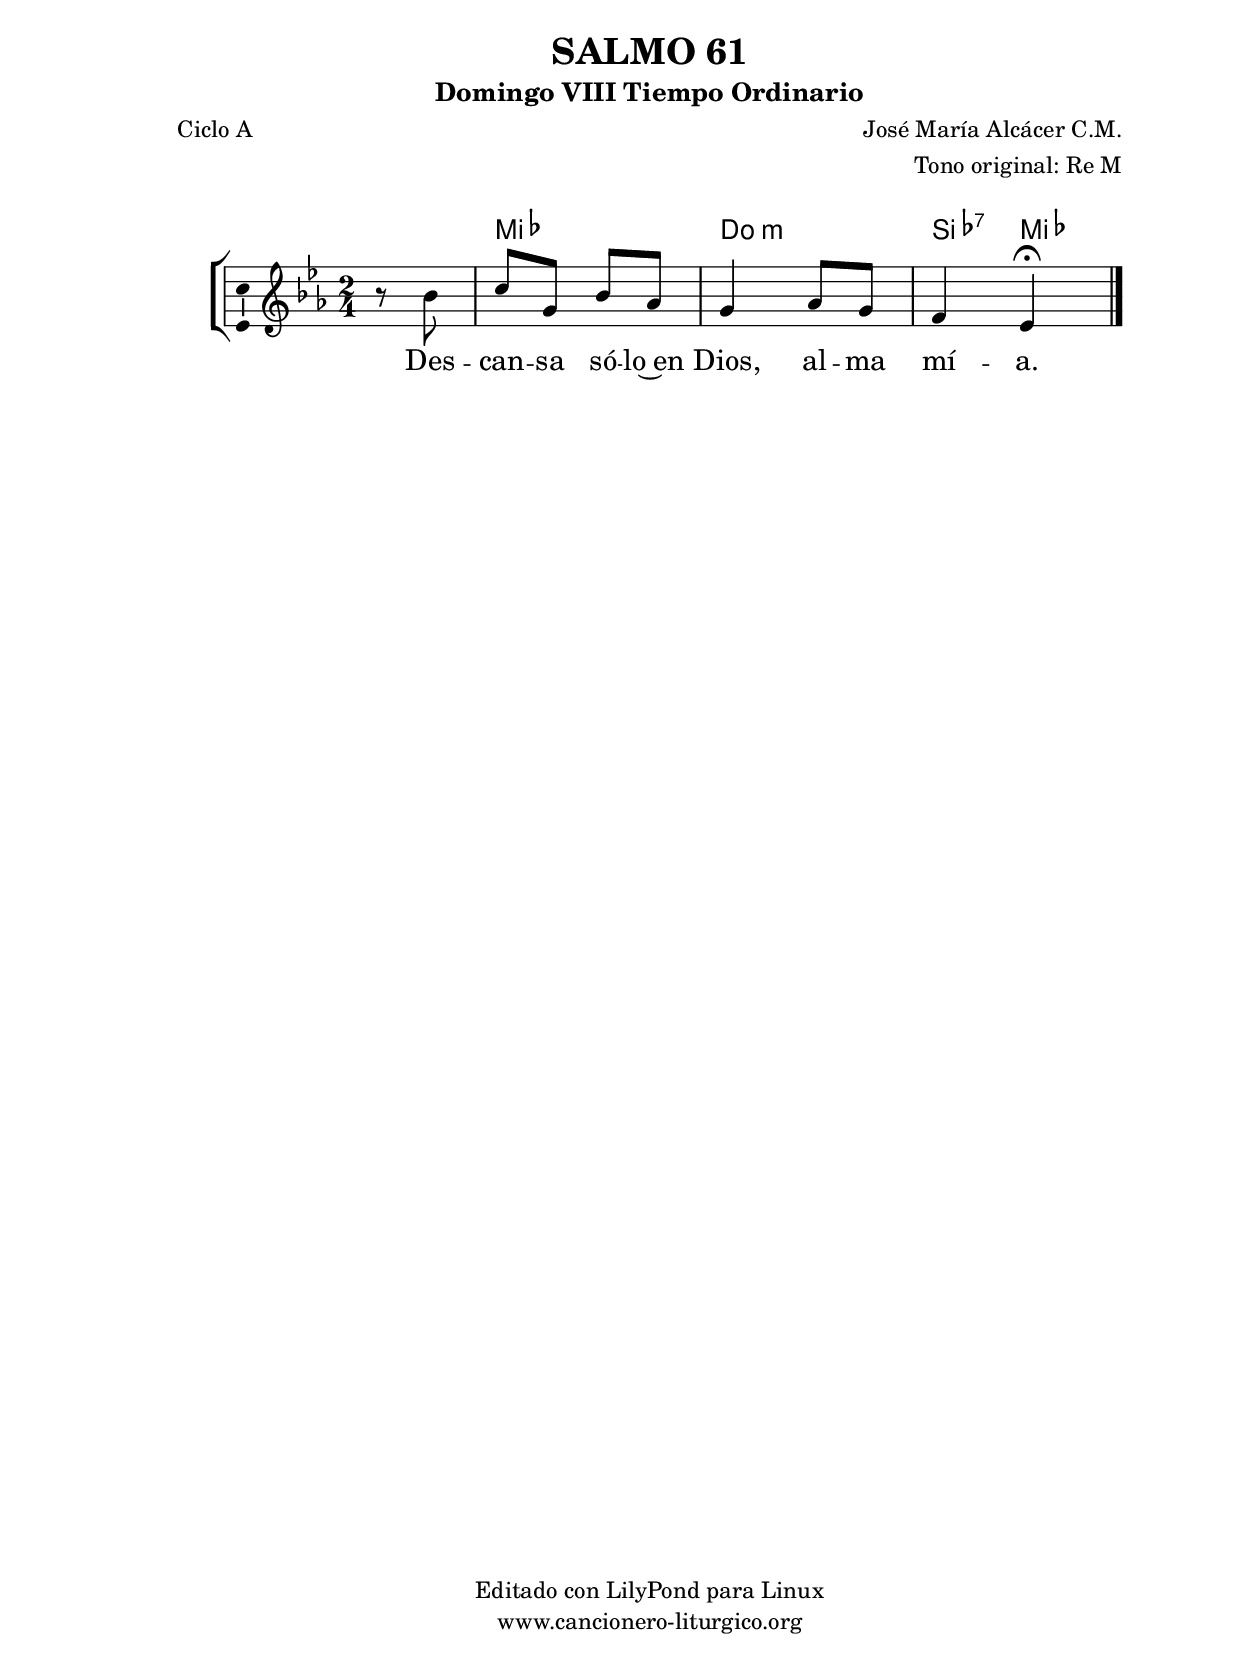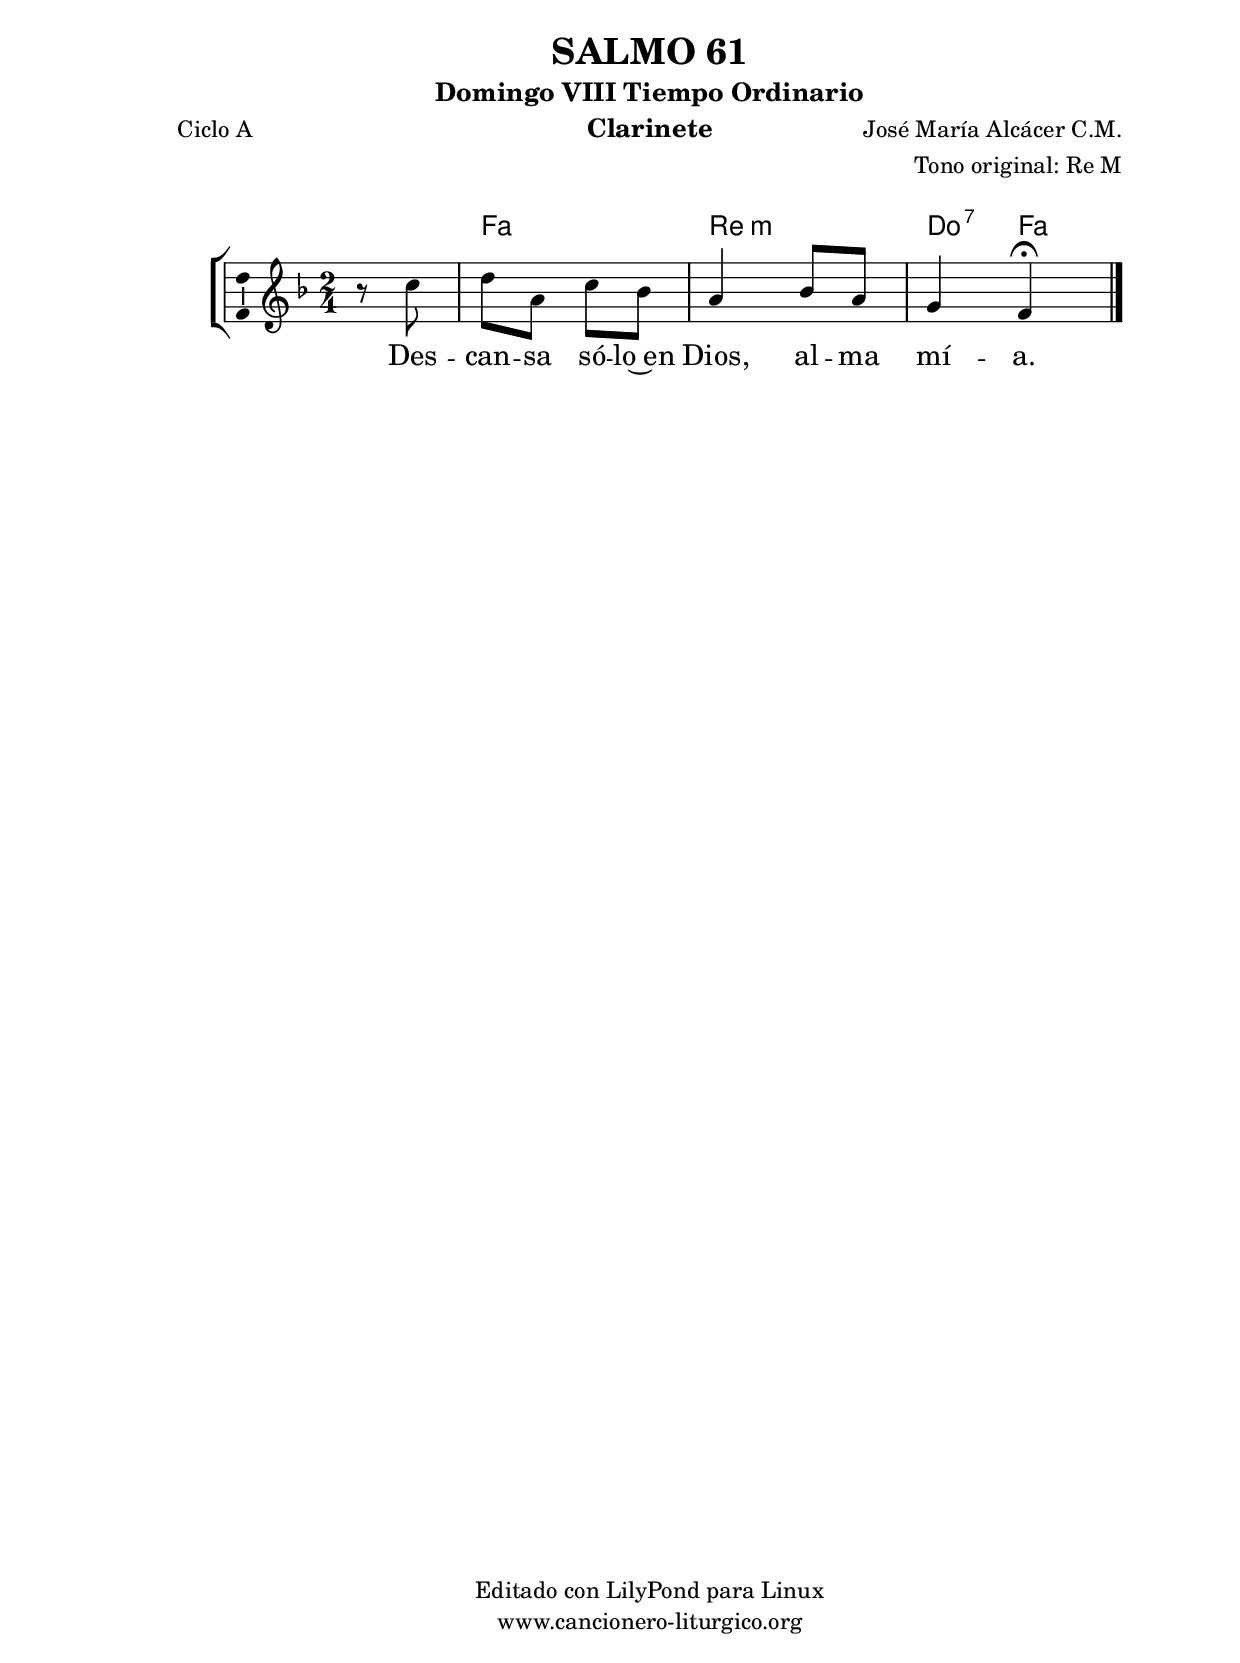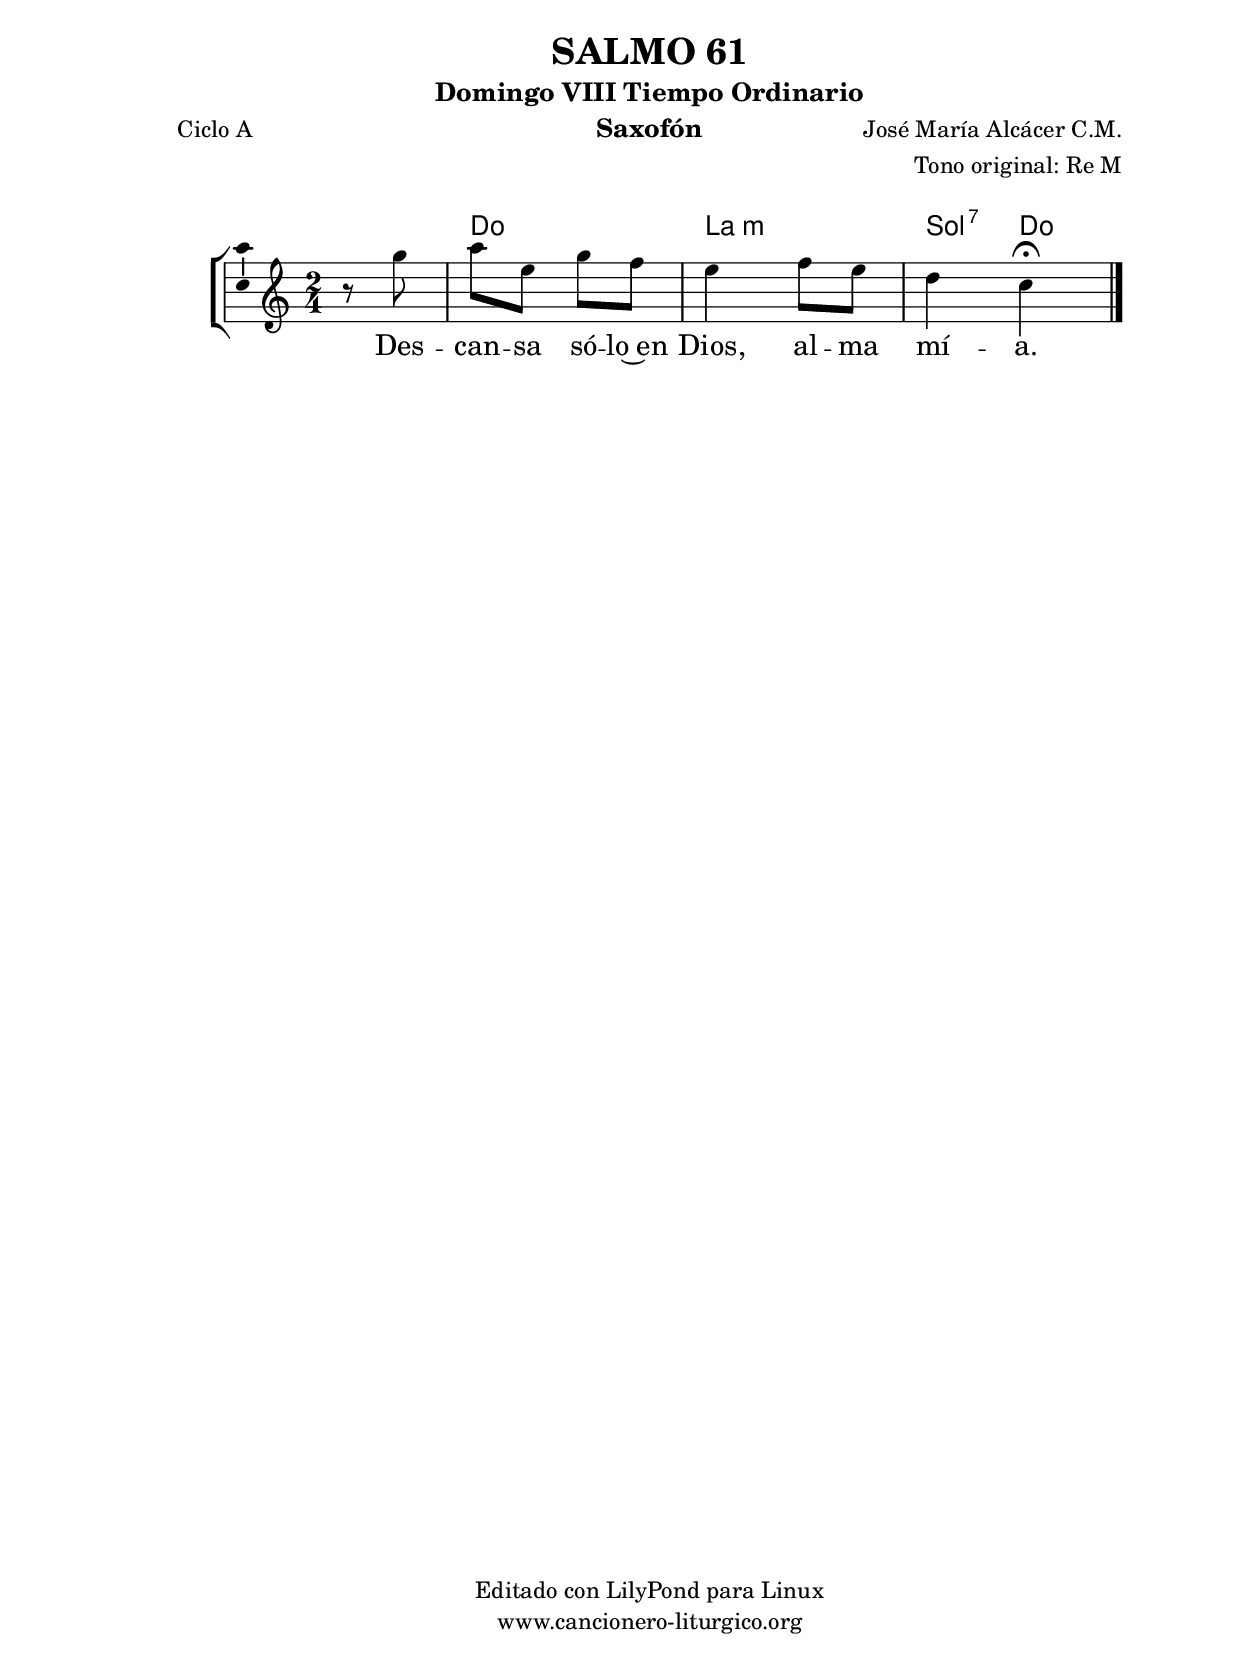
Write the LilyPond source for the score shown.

%
%para convertir .midi en .wav:
%timidity filename.midi -Ow -o finename.wav
%
%
%Para convertir de .wav a .mp3:
%lame -h -m j filename.wav
%
%
%para escuchar el midi:
%timidity nombrefichero.midi
%


%versión de lilypond para la que se ha escrito esta partitura:
\version "2.16.0"

	%Tamaño papel
	#(set-default-paper-size "a4")
	%Tamaño partitura
	#(set-global-staff-size 20)
	%No responde al pulsar sobre una nota
	#(ly:set-option 'point-and-click #f)

%parámetros del encabezamiento:
\header {
	title = "SALMO 61"
	subtitle = "Domingo VIII Tiempo Ordinario"
	composer = "José María Alcácer C.M."
	poet = "Ciclo A"
	meter = ""
	arranger = "Tono original: Re M"
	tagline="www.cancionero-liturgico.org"
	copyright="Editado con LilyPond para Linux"
	tiempo = "Ordinario"
	usos = "Salmo"
	letra = "Descansa sólo en Dios, alma mía."
	}

%parámetros asociados al papel:
\paper  {
	oddHeaderMarkup = \markup {\fill-line { \on-the-fly #not-first-page \fromproperty #'header:title \on-the-fly #not-first-page \fromproperty #'header:composer }}
	evenHeaderMarkup = \markup {\fill-line { \fromproperty #'header:composer \fromproperty #'header:title }}
	#(set-paper-size "a4")
	print-page-number = ##f
	first-page-number = 1
	print-first-page-number = ##f
%	head-separation = 3.0 \cm
	top-margin = 2.0 \cm
	bottom-margin = 0.5\cm
%%%	bottom-margin = -1.0\cm
	left-margin = 3.0 \cm
	line-width = 16.0 \cm 
	indent = 8\mm
	interscoreline = 2.\mm
	between-system-space = 15\mm
%	para que las partituras no llenen la hoja:
	ragged-bottom = ##t
%	idem para la última hoja:
	ragged-last-bottom = ##f
%	para que las partituras llenen el ancho del papel:
	ragged-last = ##f
	after-title-space = 2.5 \cm
%page-count=1
%system-count=8

	%Flexible Vertical Spacing
%	markup-markup-spacing =
%	#'((basic-distance . 15) (minimum-distance . 15) (padding . 3))
	markup-system-spacing =
	#'((basic-distance . 15) (minimum-distance . 15) (padding . 3))
	system-system-spacing =
	#'((basic-distance . 15) (minimum-distance . 15) (padding . 3))
	score-system-spacing =
	#'((basic-distance . 15) (minimum-distance . 15) (padding . 5))
%	top-system-spacing = % header
%	#'((basic-distance . 8) (minimum-distance . 0) (padding . 3))
%	top-markup-spacing =
%	#'((basic-distance . 20) (minimum-distance . 20) (padding . 3))
	last-bottom-spacing = % footer
	#'((basic-distance . 5) (minimum-distance . 5) (padding . 3))
%	score-markup-spacing =
%	#'((basic-distance . 16) (minimum-distance . 13) (padding . 3))

	}


%parámetros que afectan a toda la partitura:
global =  {
	%clave de sol (G):
	\clef G
	%armadura:
	\transpose d ees
	\key d \major
	\tempo 4=63
	\set Score.tempoHideNote = ##t
	}


acordes = {
	\italianChords
	\chordmode {
	\transpose d ees
{

s4
d2 b:m a4:7 d

	}
	}
}

melodia = 
	\transpose d ees
{
	\relative c''{
	\time 2/4

\partial4 r8 a8
b8 fis a g
fis4 g8 fis
e4 d \fermata

	\bar "|."
	}
	}


texto = \lyricmode {
Des -- can -- sa só -- lo~en Dios, al -- ma mí -- a.
	}


acordesStaff = \context ChordNames = acordesStaff <<
	\set chordChanges = ##t
	\acordes
	>>


vozStaff = \context Voice = vozStaff
\with {\consists "Ambitus_engraver"}
<<
%	\set Staff.instrumentName = ""
%	\set Staff.shortInstrumentName = ""
%	\set Staff.midiInstrument = #"clarinet"
%	\set Staff.midiInstrument = #"cello"
%	\set Staff.midiInstrument = #"flute"
	\set Staff.midiInstrument = #"electric guitar (jazz)"
%	\set Staff.midiInstrument = #"english horn"
%	\set Staff.midiInstrument = #"violin"
%	\set Staff.midiInstrument = #"glockenspiel"
	\set Staff.midiMinimumVolume = #0.7
	\set Staff.midiMaximumVolume = #0.9
	\global
	\melodia
	>>


textoStaff = \context Lyrics = textoStaff <<
	\lyricsto vozStaff \texto
	>>

\book {
	\score {
		\context ChoirStaff {
			\override StaffGroup.SystemStartBracket #'collapse-height = #1
			\override Score.SystemStartBar #'collapse-height = #1
			<<
			\acordesStaff
			\vozStaff
			\textoStaff
			>>
			}
		\layout {
	    		\context {
				\Lyrics
				\override LyricText #'font-size = #2
				}
	   		 \context {
				\Score
				%fontSize = #3
				\override StaffSymbol #'staff-space = #(magstep +3)
				%\override Beam #'thickness = #0.55
				%\override SpacingSpanner #'spacing-increment = #1.0
				%\override Slur #'height-limit = #1.5
				}
			}
		}
	\score {
		\unfoldRepeats
		\context ChoirStaff {
			<<
			\acordesStaff
			\vozStaff
			>>
			}
		\midi {
	  		\context {
	  			\Score
				tempoWholesPerMinute = #(ly:make-moment 70 4)
				}
			}
		}
	}

%Partitura para clarinete
#(define output-suffix "C")
\book {
	\header{
		instrument = "Clarinete"
		}
	\score {
		\context ChoirStaff {
			\override StaffGroup.SystemStartBracket #'collapse-height = #1
			\override Score.SystemStartBar #'collapse-height = #1
\transpose c d
			<<
			\acordesStaff
			\vozStaff
			\textoStaff
			>>
			}
		\layout {
	    		\context {
				\Lyrics
				\override LyricText #'font-size = #2
				}
	   		 \context {
				\Score
				%fontSize = #3
				\override StaffSymbol #'staff-space = #(magstep +3)
				%\override Beam #'thickness = #0.55
				%\override SpacingSpanner #'spacing-increment = #1.0
				%\override Slur #'height-limit = #1.5
				}
			}
		}
	}

%Partitura para saxofón
#(define output-suffix "S")
\book {
	\header{
		instrument = "Saxofón"
		}
	\score {
		\context ChoirStaff {
			\override StaffGroup.SystemStartBracket #'collapse-height = #1
			\override Score.SystemStartBar #'collapse-height = #1
\transpose c a
			<<
			\acordesStaff
			\vozStaff
			\textoStaff
			>>
			}
		\layout {
	    		\context {
				\Lyrics
				\override LyricText #'font-size = #2
				}
	   		 \context {
				\Score
				%fontSize = #3
				\override StaffSymbol #'staff-space = #(magstep +3)
				%\override Beam #'thickness = #0.55
				%\override SpacingSpanner #'spacing-increment = #1.0
				%\override Slur #'height-limit = #1.5
				}
			}
		}
	}

